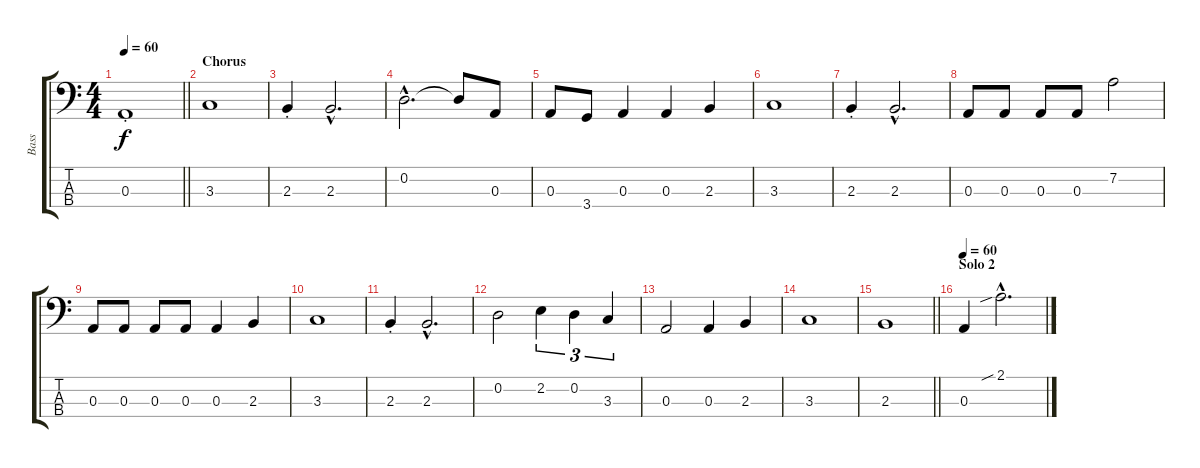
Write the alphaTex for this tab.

\track ("Bass" "Bass") {instrument electricbasspick}
\staff {score tabs}
\tuning (G2 D2 A1 E1) {hide}
\ts (4 4)
\tempo 60
\clef f4
\barLineRight lightlight
\ks c
0.3{st}.1{dy f} |
\section ("" "Chorus")
3.3.1 |
2.3{st}.4 2.3{hac}.2{d} |
0.2{hac}.2{d} 0.2{t}.8 0.3.8 |
0.3.8 3.4.8 0.3.4 0.3.4 2.3.4 |
3.3.1 |
2.3{st}.4 2.3{hac}.2{d} |
0.3.8 0.3.8 0.3.8 0.3.8 7.2.2 |
0.3.8 0.3.8 0.3.8 0.3.8 0.3.4 2.3.4 |
3.3.1 |
2.3{st}.4 2.3{hac}.2{d} |
0.2.2 2.2.4{tu (3 2)} 0.2.4{tu (3 2)} 3.3.4{tu (3 2)} |
0.3.2 0.3.4 2.3.4 |
3.3.1 |
\barLineRight lightlight
2.3.1 |
\section ("" "Solo 2")
\tempo 60
0.3.4 2.1{sib hac}.2{d}
